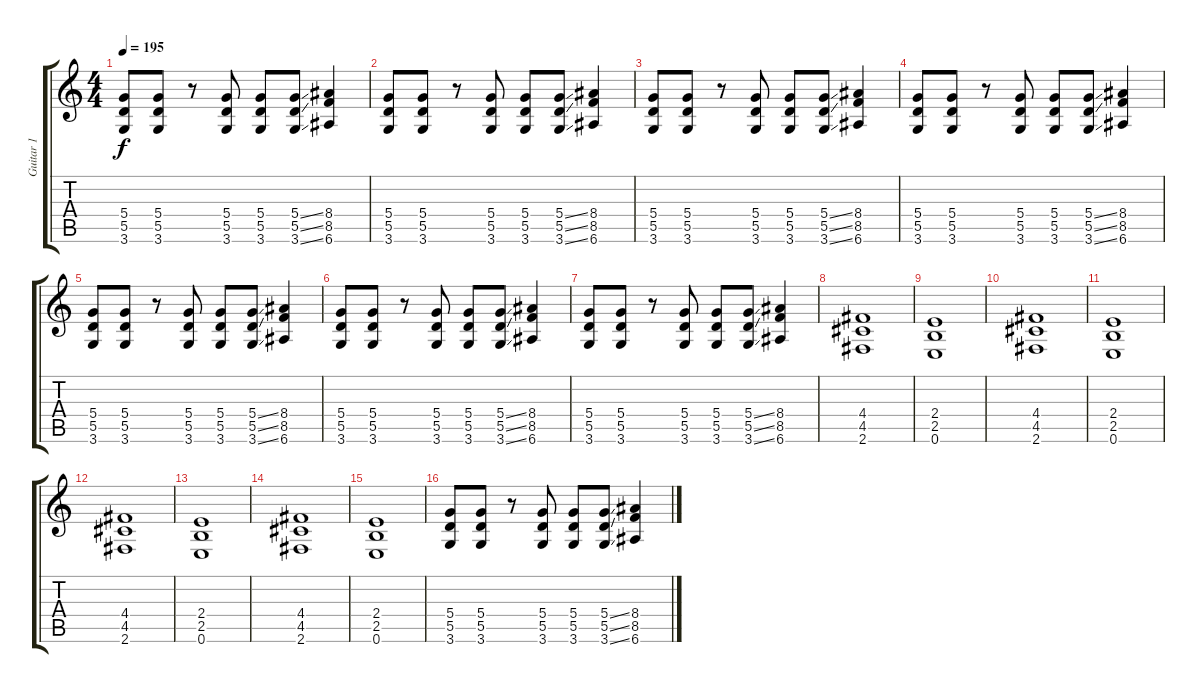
\track ("Guitar 1" "Guitar 1") {instrument distortionguitar}
\staff {score tabs}
\tuning (E4 B3 G3 D3 A2 E2) {hide}
\ts (4 4)
\tempo 195
\clef g2
\ks c
(5.4 5.5 3.6).8{dy f} (5.4 5.5 3.6).8 r.8 (5.4 5.5 3.6).8 (5.4 5.5 3.6).8 (5.4{ss} 5.5{ss} 3.6{ss}).8 (8.4 8.5 6.6).4 |
(5.4 5.5 3.6).8 (5.4 5.5 3.6).8 r.8 (5.4 5.5 3.6).8 (5.4 5.5 3.6).8 (5.4{ss} 5.5{ss} 3.6{ss}).8 (8.4 8.5 6.6).4 |
(5.4 5.5 3.6).8 (5.4 5.5 3.6).8 r.8 (5.4 5.5 3.6).8 (5.4 5.5 3.6).8 (5.4{ss} 5.5{ss} 3.6{ss}).8 (8.4 8.5 6.6).4 |
(5.4 5.5 3.6).8 (5.4 5.5 3.6).8 r.8 (5.4 5.5 3.6).8 (5.4 5.5 3.6).8 (5.4{ss} 5.5{ss} 3.6{ss}).8 (8.4 8.5 6.6).4 |
(5.4 5.5 3.6).8 (5.4 5.5 3.6).8 r.8 (5.4 5.5 3.6).8 (5.4 5.5 3.6).8 (5.4{ss} 5.5{ss} 3.6{ss}).8 (8.4 8.5 6.6).4 |
(5.4 5.5 3.6).8 (5.4 5.5 3.6).8 r.8 (5.4 5.5 3.6).8 (5.4 5.5 3.6).8 (5.4{ss} 5.5{ss} 3.6{ss}).8 (8.4 8.5 6.6).4 |
(5.4 5.5 3.6).8 (5.4 5.5 3.6).8 r.8 (5.4 5.5 3.6).8 (5.4 5.5 3.6).8 (5.4{ss} 5.5{ss} 3.6{ss}).8 (8.4 8.5 6.6).4 |
(4.4 4.5 2.6).1 |
(2.4 2.5 0.6).1 |
(4.4 4.5 2.6).1 |
(2.4 2.5 0.6).1 |
(4.4 4.5 2.6).1 |
(2.4 2.5 0.6).1 |
(4.4 4.5 2.6).1 |
(2.4 2.5 0.6).1 |
(5.4 5.5 3.6).8 (5.4 5.5 3.6).8 r.8 (5.4 5.5 3.6).8 (5.4 5.5 3.6).8 (5.4{ss} 5.5{ss} 3.6{ss}).8 (8.4 8.5 6.6).4
